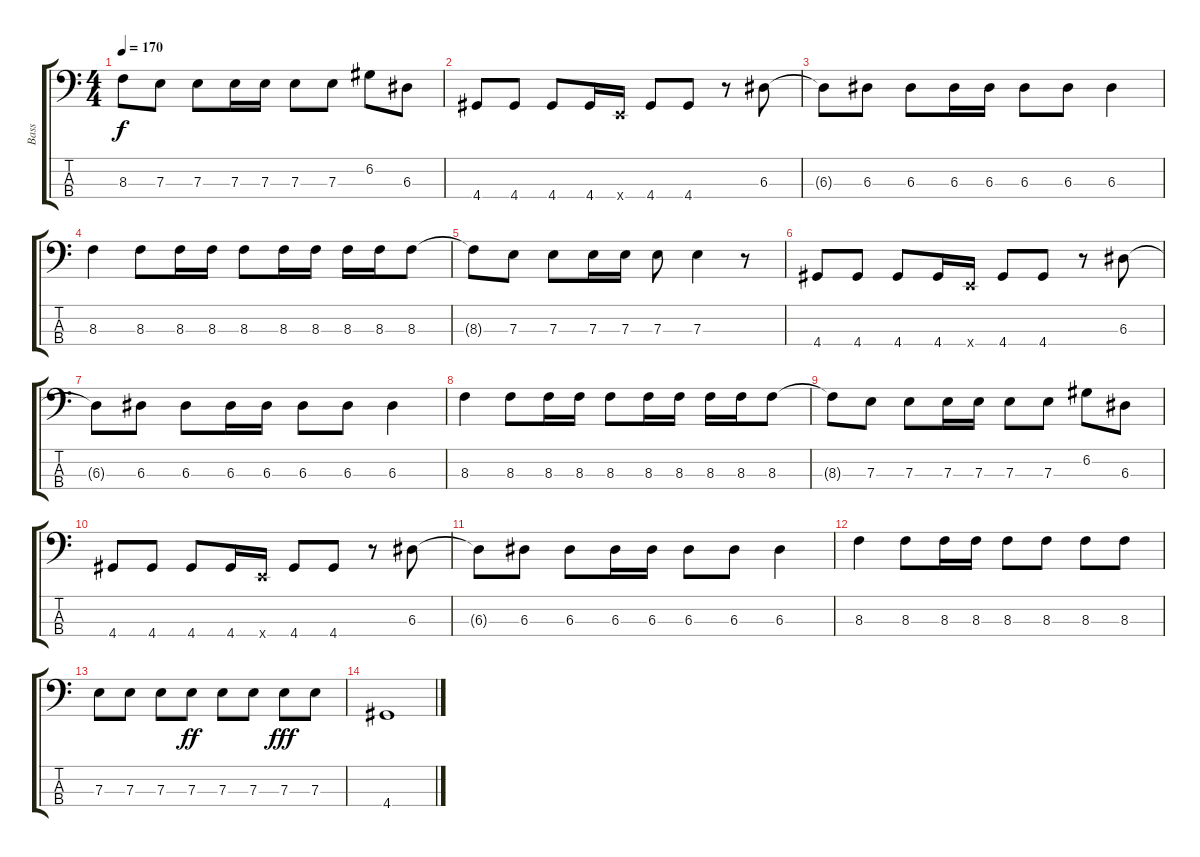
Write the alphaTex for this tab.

\track ("Bass" "Bass") {instrument electricbassfinger}
\staff {score tabs}
\tuning (G2 D2 A1 E1) {hide}
\ts (4 4)
\tempo 170
\clef f4
\ks c
8.3{t}.8{dy f} 7.3.8 7.3.8 7.3.16 7.3.16 7.3.8 7.3.8 6.2.8 6.3.8 |
4.4.8 4.4.8 4.4.8 4.4.16 0.4{x}.16 4.4.8 4.4.8 r.8 6.3.8 |
6.3{t}.8 6.3.8 6.3.8 6.3.16 6.3.16 6.3.8 6.3.8 6.3.4 |
8.3.4 8.3.8 8.3.16 8.3.16 8.3.8 8.3.16 8.3.16 8.3.16 8.3.16 8.3.8 |
8.3{t}.8 7.3.8 7.3.8 7.3.16 7.3.16 7.3.8 7.3.4 r.8 |
4.4.8 4.4.8 4.4.8 4.4.16 0.4{x}.16 4.4.8 4.4.8 r.8 6.3.8 |
6.3{t}.8 6.3.8 6.3.8 6.3.16 6.3.16 6.3.8 6.3.8 6.3.4 |
8.3.4 8.3.8 8.3.16 8.3.16 8.3.8 8.3.16 8.3.16 8.3.16 8.3.16 8.3.8 |
8.3{t}.8 7.3.8 7.3.8 7.3.16 7.3.16 7.3.8 7.3.8 6.2.8 6.3.8 |
4.4.8 4.4.8 4.4.8 4.4.16 0.4{x}.16 4.4.8 4.4.8 r.8 6.3.8 |
6.3{t}.8 6.3.8 6.3.8 6.3.16 6.3.16 6.3.8 6.3.8 6.3.4 |
8.3.4 8.3.8 8.3.16 8.3.16 8.3.8 8.3.8 8.3.8 8.3.8 |
7.3.8 7.3.8 7.3.8 7.3.8{dy ff} 7.3.8 7.3.8 7.3.8{dy fff} 7.3.8 |
4.4.1
